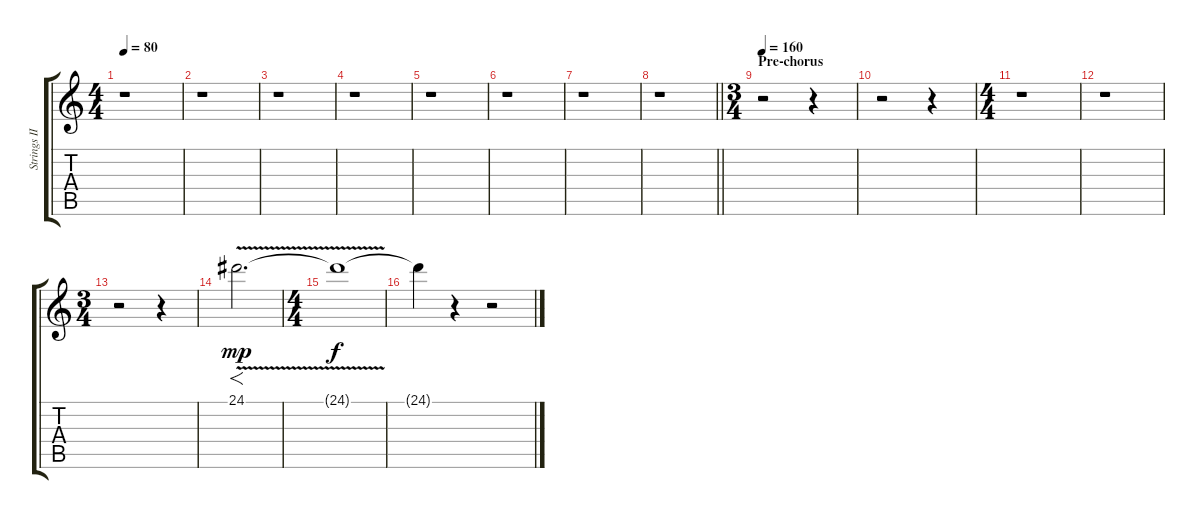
\track ("Strings II" "Strings II") {instrument stringensemble1}
\staff {score tabs}
\tuning (Eb4 Bb3 Gb3 Db3 Ab2 Eb2) {hide}
\ts (4 4)
\tempo 80
\clef g2
\ks c
r.1{dy mf} |
r.1 |
r.1 |
r.1 |
r.1 |
r.1 |
r.1 |
\barLineRight lightlight
r.1 |
\ts (3 4)
\section ("" "Pre-chorus")
\tempo 160
r.2{volume 16} r.4 |
r.2 r.4 |
\ts (4 4)
r.1 |
r.1 |
\ts (3 4)
r.2 r.4 |
24.1{v}.2{f d dy mp} |
\ts (4 4)
24.1{t}.1{dy f} |
24.1{t}.4 r.4 r.2
